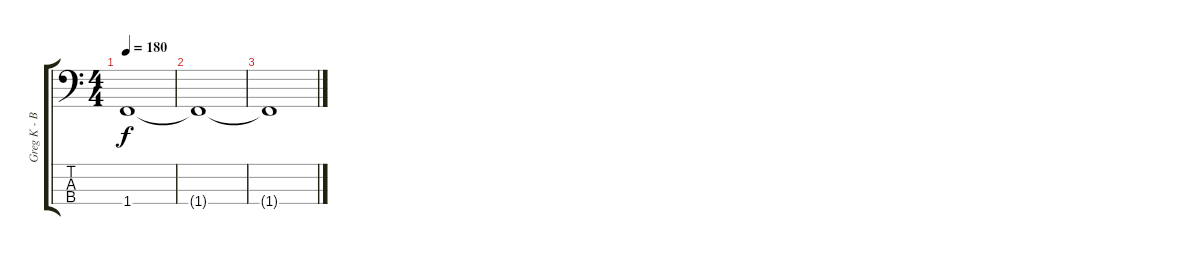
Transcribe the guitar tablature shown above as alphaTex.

\track ("Greg K - Bass" "Greg K - B") {instrument electricbasspick}
\staff {score tabs}
\tuning (G2 D2 A1 E1) {hide}
\ts (4 4)
\tempo 180
\clef f4
\ks c
1.4{t}.1{dy f} |
1.4{t}.1 |
1.4{t}.1
